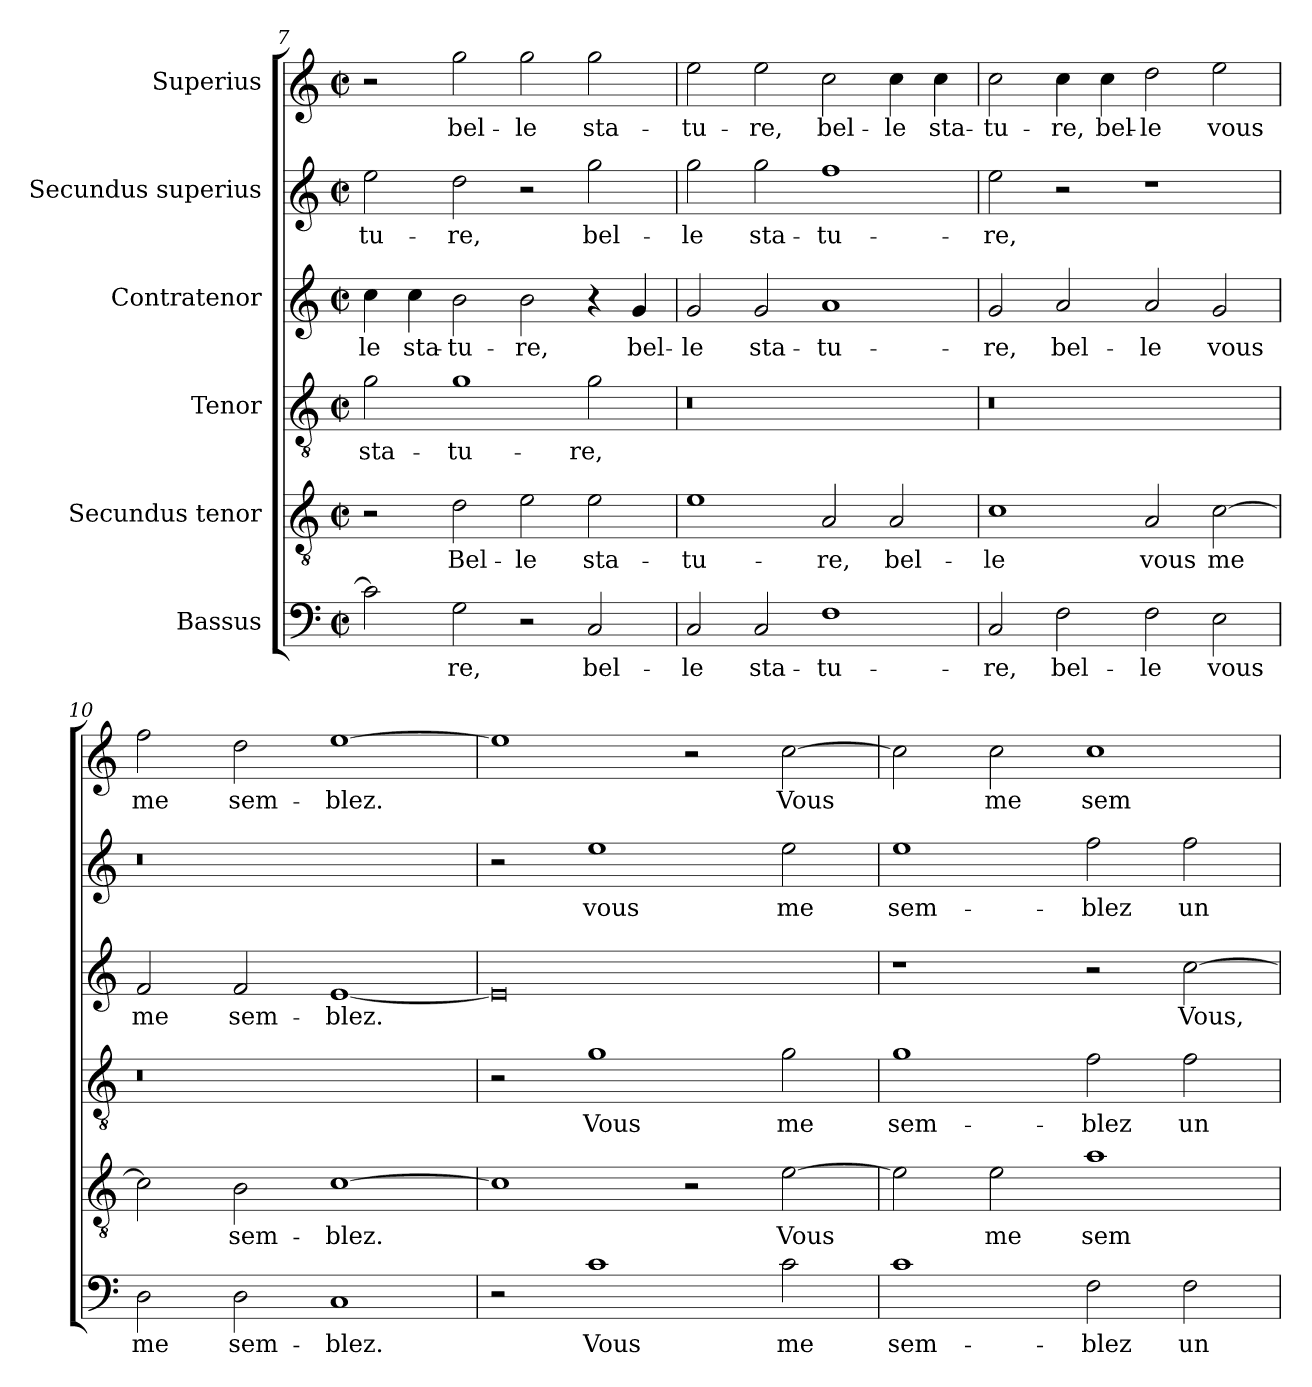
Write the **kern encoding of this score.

**kern	**text	**kern	**text	**kern	**text	**kern	**text	**kern	**text	**kern	**text
*part6	*part6	*part5	*part5	*part4	*part4	*part3	*part3	*part2	*part2	*part1	*part1
*staff6	*staff6	*staff5	*staff5	*staff4	*staff4	*staff3	*staff3	*staff2	*staff2	*staff1	*staff1
*I"Bassus	*	*I"Secundus tenor	*	*I"Tenor	*	*I"Contratenor	*	*I"Secundus superius	*	*I"Superius	*
*clefF4	*	*clefGv2	*	*clefGv2	*	*clefG2	*	*clefG2	*	*clefG2	*
*k[]	*	*k[]	*	*k[]	*	*k[]	*	*k[]	*	*k[]	*
*C:	*	*C:	*	*C:	*	*C:	*	*C:	*	*C:	*
*M2/2	*	*M2/2	*	*M2/2	*	*M2/2	*	*M2/2	*	*M2/2	*
*met(c|)	*	*met(c|)	*	*met(c|)	*	*met(c|)	*	*met(c|)	*	*met(c|)	*
=7	=7	=7	=7	=7	=7	=7	=7	=7	=7	=7	=7
2c\]	.	2r	.	2g\	sta-	4cc\	-le	2ee\	-tu-	2r	.
.	.	.	.	.	.	4cc\	sta-	.	.	.	.
2G\	-re,	2d\	Bel-	1g\	-tu-	2b\	-tu-	2dd\	-re,	2gg\	bel-
2r	.	2e\	-le	.	.	2b\	-re,	2r	.	2gg\	-le
2C/	bel-	2e\	sta-	2g\	-re,	4r	.	2gg\	bel-	2gg\	sta-
.	.	.	.	.	.	4g/	bel-	.	.	.	.
=8	=8	=8	=8	=8	=8	=8	=8	=8	=8	=8	=8
!	!	!	!	!LO:N:vis=0	!	!	!	!	!	!	!
2C/	-le	1e\	-tu-	1r	.	2g/	-le	2gg\	-le	2ee\	-tu-
2C/	sta-	.	.	.	.	2g/	sta-	2gg\	sta-	2ee\	-re,
1F\	-tu-	2A/	-re,	1ryy	.	1a/	-tu-	1ff\	-tu-	2cc\	bel-
.	.	2A/	bel-	.	.	.	.	.	.	4cc\	-le
.	.	.	.	.	.	.	.	.	.	4cc\	sta-
=9	=9	=9	=9	=9	=9	=9	=9	=9	=9	=9	=9
!	!	!	!	!LO:N:vis=0	!	!	!	!	!	!	!
2C/	-re,	1c\	-le	1r	.	2g/	-re,	2ee\	-re,	2cc\	-tu-
2F\	bel-	.	.	.	.	2a/	bel-	2r	.	4cc\	-re,
.	.	.	.	.	.	.	.	.	.	4cc\	bel-
2F\	-le	2A/	vous	1ryy	.	2a/	-le	1r	.	2dd\	-le
2E\	vous	[2c\	me	.	.	2g/	vous	.	.	2ee\	vous
!!LO:LB:g=z
=10	=10	=10	=10	=10	=10	=10	=10	=10	=10	=10	=10
!	!	!	!	!LO:N:vis=0	!	!	!	!LO:N:vis=0	!	!	!
2D\	me	2c\]	.	1r	.	2f/	me	1r	.	2ff\	me
2D\	sem-	2B\	sem-	.	.	2f/	sem-	.	.	2dd\	sem-
1C/	-blez.	[1c\	-blez.	1ryy	.	[1e/	-blez.	1ryy	.	[1ee\	-blez.
=11	=11	=11	=11	=11	=11	=11	=11	=11	=11	=11	=11
2r	.	1c\]	.	2r	.	0e/]	.	2r	.	1ee\]	.
1c\	Vous	.	.	1g\	Vous	.	.	1ee\	vous	.	.
.	.	2r	.	.	.	.	.	.	.	2r	.
2c\	me	[2e\	Vous	2g\	me	.	.	2ee\	me	[2cc\	Vous
=12	=12	=12	=12	=12	=12	=12	=12	=12	=12	=12	=12
1c\	sem-	2e\]	.	1g\	sem-	1r	.	1ee\	sem-	2cc\]	.
.	.	2e\	me	.	.	.	.	.	.	2cc\	me
2F\	-blez	1a\	sem-	2f\	-blez	2r	.	2ff\	-blez	1cc\	sem-
2F\	un	.	.	2f\	un	[2cc\	Vous,	2ff\	un	.	.
=	=	=	=	=	=	=	=	=	=	=	=
*-	*-	*-	*-	*-	*-	*-	*-	*-	*-	*-	*-
